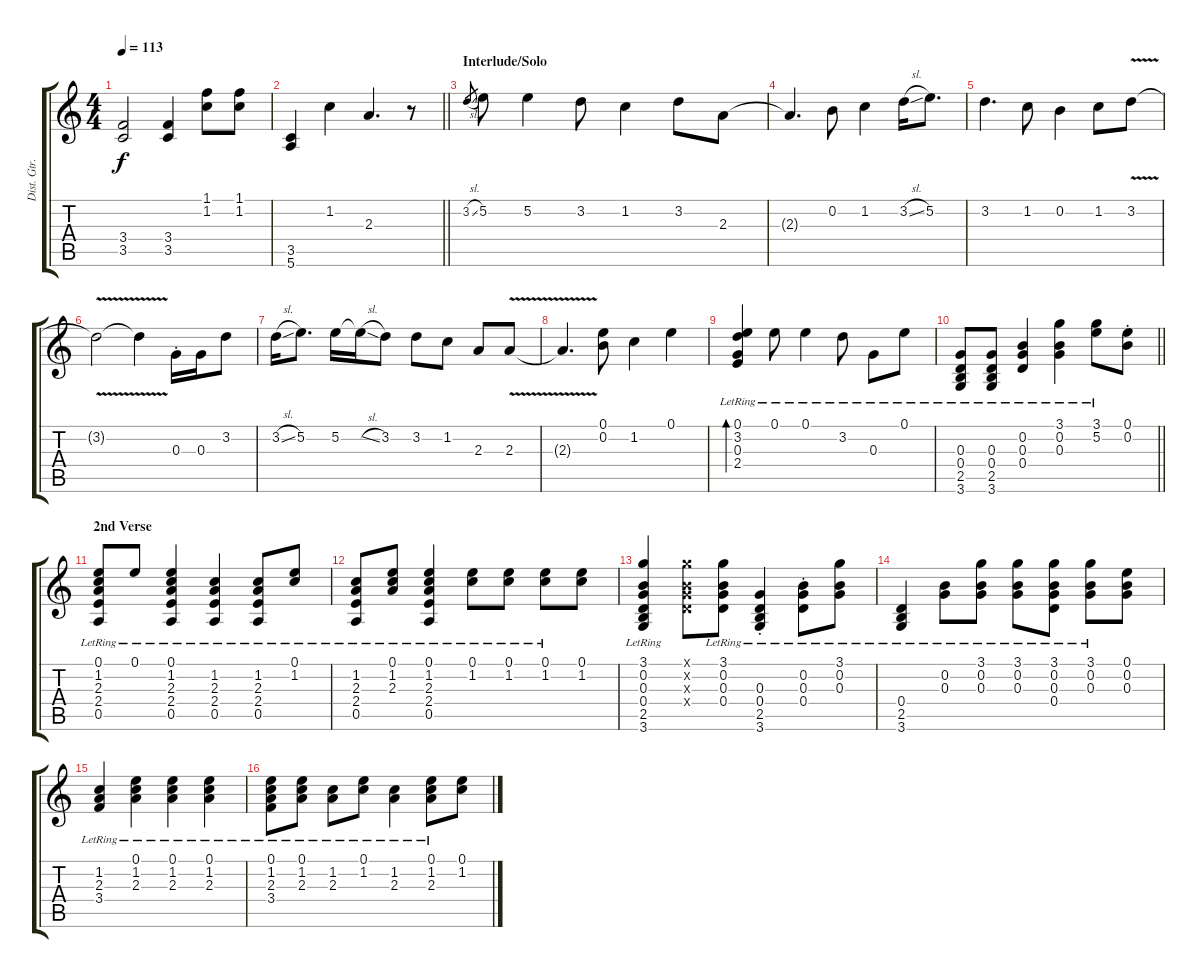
\track ("Dist. Gtr." "Dist. Gtr.") {instrument overdrivenguitar}
\staff {score tabs}
\tuning (E4 B3 G3 D3 A2 E2) {hide}
\ts (4 4)
\tempo 113
\clef g2
\ks c
(3.4 3.5).2{dy f} (3.4 3.5).4 (1.1 1.2).8 (1.1 1.2).8 |
\barLineRight lightlight
(3.5 5.6).4 1.2.4 2.3.4{d} r.8 |
\section ("" "Interlude/Solo")
3.2{sl}.8{gr} 5.2.8 5.2.4 3.2.8 1.2.4 3.2.8 2.3.8 |
2.3{t}.4{d} 0.2.8 1.2.4 3.2{sl}.16 5.2.8{d} |
3.2.4{d} 1.2.8 0.2.4 1.2.8 3.2{v}.8 |
3.2{v t}.2 3.2{v t}.4 0.3{st}.16 0.3.16 3.2.8 |
3.2{sl}.16 5.2.8{d} 5.2.16 5.2{sl t}.16 3.2.8 3.2.8 1.2.8 2.3.8 2.3{v}.8 |
2.3{v t}.4{d} (0.1 0.2).8 1.2.4 0.1.4 |
(0.1{lr} 3.2{lr} 0.3{lr} 2.4{lr}).4{bd 30} 0.1{lr}.8 0.1{lr}.4 3.2{lr}.8 0.3{lr}.8 0.1{lr}.8 |
\barLineRight lightlight
(0.3{lr} 0.4{lr} 2.5{lr} 3.6{lr}).8 (0.3{lr} 0.4{lr} 2.5{lr} 3.6{lr}).8 (0.2{lr} 0.3{lr} 0.4{lr}).4 (3.1{lr} 0.2{lr} 0.3{lr}).4 (3.1{lr} 5.2{lr}).8 (0.1{st} 0.2{st}).8 |
\section ("" "2nd Verse")
(0.1{lr} 1.2{lr} 2.3{lr} 2.4{lr} 0.5{lr}).8 0.1{lr}.8 (0.1{lr} 1.2{lr} 2.3{lr} 2.4{lr} 0.5{lr}).4 (1.2{lr} 2.3{lr} 2.4{lr} 0.5{lr}).4 (1.2{lr} 2.3{lr} 2.4{lr} 0.5{lr}).8 (0.1{lr} 1.2{lr}).8 |
(1.2{lr} 2.3{lr} 2.4{lr} 0.5{lr}).8 (0.1{lr} 1.2{lr} 2.3{lr}).8 (0.1{lr} 1.2{lr} 2.3{lr} 2.4{lr} 0.5{lr}).4 (0.1{lr} 1.2{lr}).8 (0.1{lr} 1.2{lr}).8 (0.1{lr} 1.2{lr}).8 (0.1 1.2).8 |
(3.1{lr} 0.2{lr} 0.3{lr} 0.4{lr} 2.5{lr} 3.6{lr}).4 (3.1{x} 0.2{x} 0.3{x} 0.4{x}).8 (3.1{lr} 0.2{lr} 0.3{lr} 0.4{lr}).8 (0.3{st lr} 0.4{st lr} 2.5{st lr} 3.6{st lr}).4 (0.2{st lr} 0.3{st lr} 0.4{st lr}).8 (3.1{lr} 0.2{lr} 0.3{lr}).8 |
(0.4{lr} 2.5{lr} 3.6{lr}).4 (0.2{lr} 0.3{lr}).8 (3.1{lr} 0.2{lr} 0.3{lr}).8 (3.1{lr} 0.2{lr} 0.3{lr}).8 (3.1{lr} 0.2{lr} 0.3{lr} 0.4{lr}).8 (3.1{lr} 0.2{lr} 0.3{lr}).8 (0.1 0.2 0.3).8 |
(1.2{lr} 2.3{lr} 3.4{lr}).4 (0.1{lr} 1.2{lr} 2.3{lr}).4 (0.1{lr} 1.2{lr} 2.3{lr}).4 (0.1{lr} 1.2{lr} 2.3{lr}).4 |
(0.1{lr} 1.2{lr} 2.3{lr} 3.4{lr}).8 (0.1{lr} 1.2{lr} 2.3{lr}).8 (1.2{lr} 2.3{lr}).8 (0.1{lr} 1.2{lr}).8 (1.2{lr} 2.3{lr}).4 (0.1{lr} 1.2{lr} 2.3{lr}).8 (0.1 1.2).8
